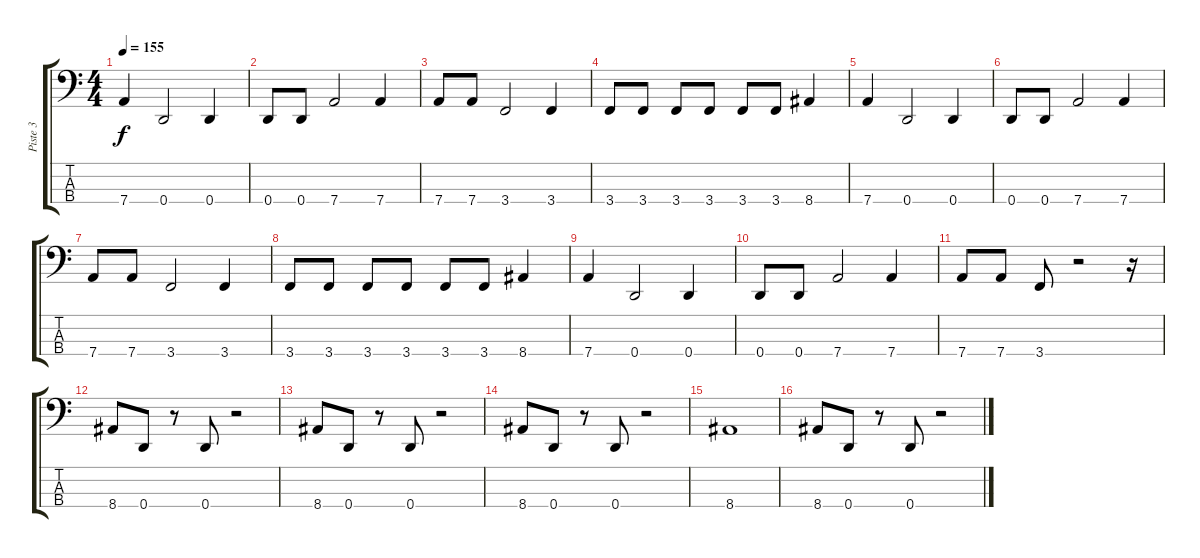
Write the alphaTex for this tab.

\track ("Piste 3" "Piste 3") {instrument electricbassfinger}
\staff {score tabs}
\tuning (G2 D2 A1 D1) {hide}
\ts (4 4)
\tempo 155
\clef f4
\ks c
7.4.4{dy f} 0.4.2 0.4.4 |
0.4.8 0.4.8 7.4.2 7.4.4 |
7.4.8 7.4.8 3.4.2 3.4.4 |
3.4.8 3.4.8 3.4.8 3.4.8 3.4.8 3.4.8 8.4.4 |
7.4.4 0.4.2 0.4.4 |
0.4.8 0.4.8 7.4.2 7.4.4 |
7.4.8 7.4.8 3.4.2 3.4.4 |
3.4.8 3.4.8 3.4.8 3.4.8 3.4.8 3.4.8 8.4.4 |
7.4.4 0.4.2 0.4.4 |
0.4.8 0.4.8 7.4.2 7.4.4 |
7.4.8 7.4.8 3.4.8 r.2 r.16 |
8.4.8 0.4.8 r.8 0.4.8 r.2 |
8.4.8 0.4.8 r.8 0.4.8 r.2 |
8.4.8 0.4.8 r.8 0.4.8 r.2 |
8.4.1 |
8.4.8 0.4.8 r.8 0.4.8 r.2
